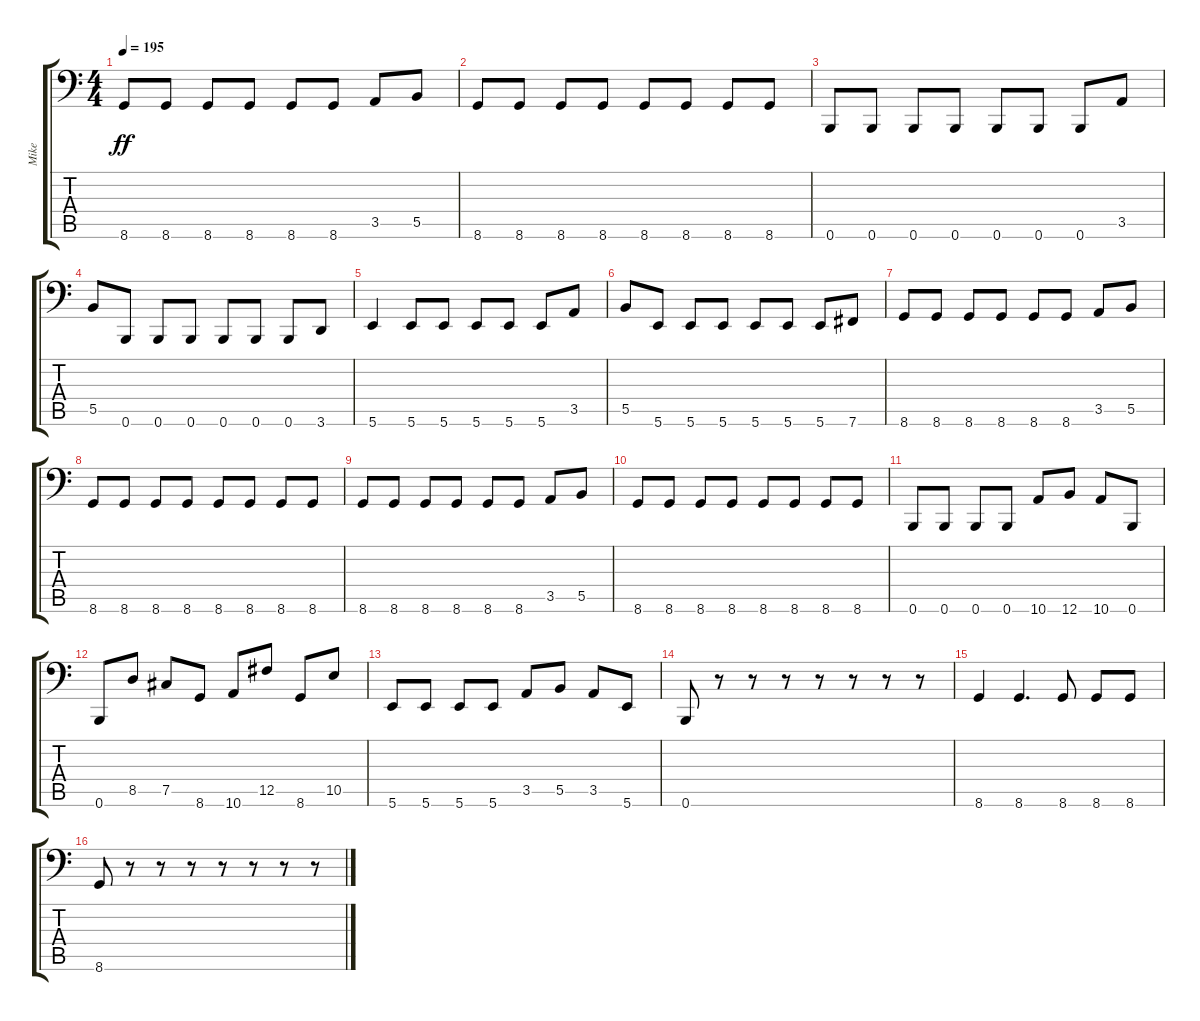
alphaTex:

\track ("Mike" "Mike") {instrument electricbassfinger}
\staff {score tabs}
\tuning (Db3 Ab2 E2 B1 Gb1 B0) {hide}
\ts (4 4)
\tempo 195
\clef f4
\ks c
8.6.8{dy ff} 8.6.8 8.6.8 8.6.8 8.6.8 8.6.8 3.5.8 5.5.8 |
8.6.8 8.6.8 8.6.8 8.6.8 8.6.8 8.6.8 8.6.8 8.6.8 |
0.6.8 0.6.8 0.6.8 0.6.8 0.6.8 0.6.8 0.6.8 3.5.8 |
5.5.8 0.6.8 0.6.8 0.6.8 0.6.8 0.6.8 0.6.8 3.6.8 |
5.6.4 5.6.8 5.6.8 5.6.8 5.6.8 5.6.8 3.5.8 |
5.5.8 5.6.8 5.6.8 5.6.8 5.6.8 5.6.8 5.6.8 7.6.8 |
8.6.8 8.6.8 8.6.8 8.6.8 8.6.8 8.6.8 3.5.8 5.5.8 |
8.6.8 8.6.8 8.6.8 8.6.8 8.6.8 8.6.8 8.6.8 8.6.8 |
8.6.8 8.6.8 8.6.8 8.6.8 8.6.8 8.6.8 3.5.8 5.5.8 |
8.6.8 8.6.8 8.6.8 8.6.8 8.6.8 8.6.8 8.6.8 8.6.8 |
0.6.8 0.6.8 0.6.8 0.6.8 10.6.8 12.6.8 10.6.8 0.6.8 |
0.6.8 8.5.8 7.5.8 8.6.8 10.6.8 12.5.8 8.6.8 10.5.8 |
5.6.8 5.6.8 5.6.8 5.6.8 3.5.8 5.5.8 3.5.8 5.6.8 |
0.6.8 r.8 r.8 r.8 r.8 r.8 r.8 r.8 |
8.6.4 8.6.4{d} 8.6.8 8.6.8 8.6.8 |
8.6.8 r.8 r.8 r.8 r.8 r.8 r.8 r.8
